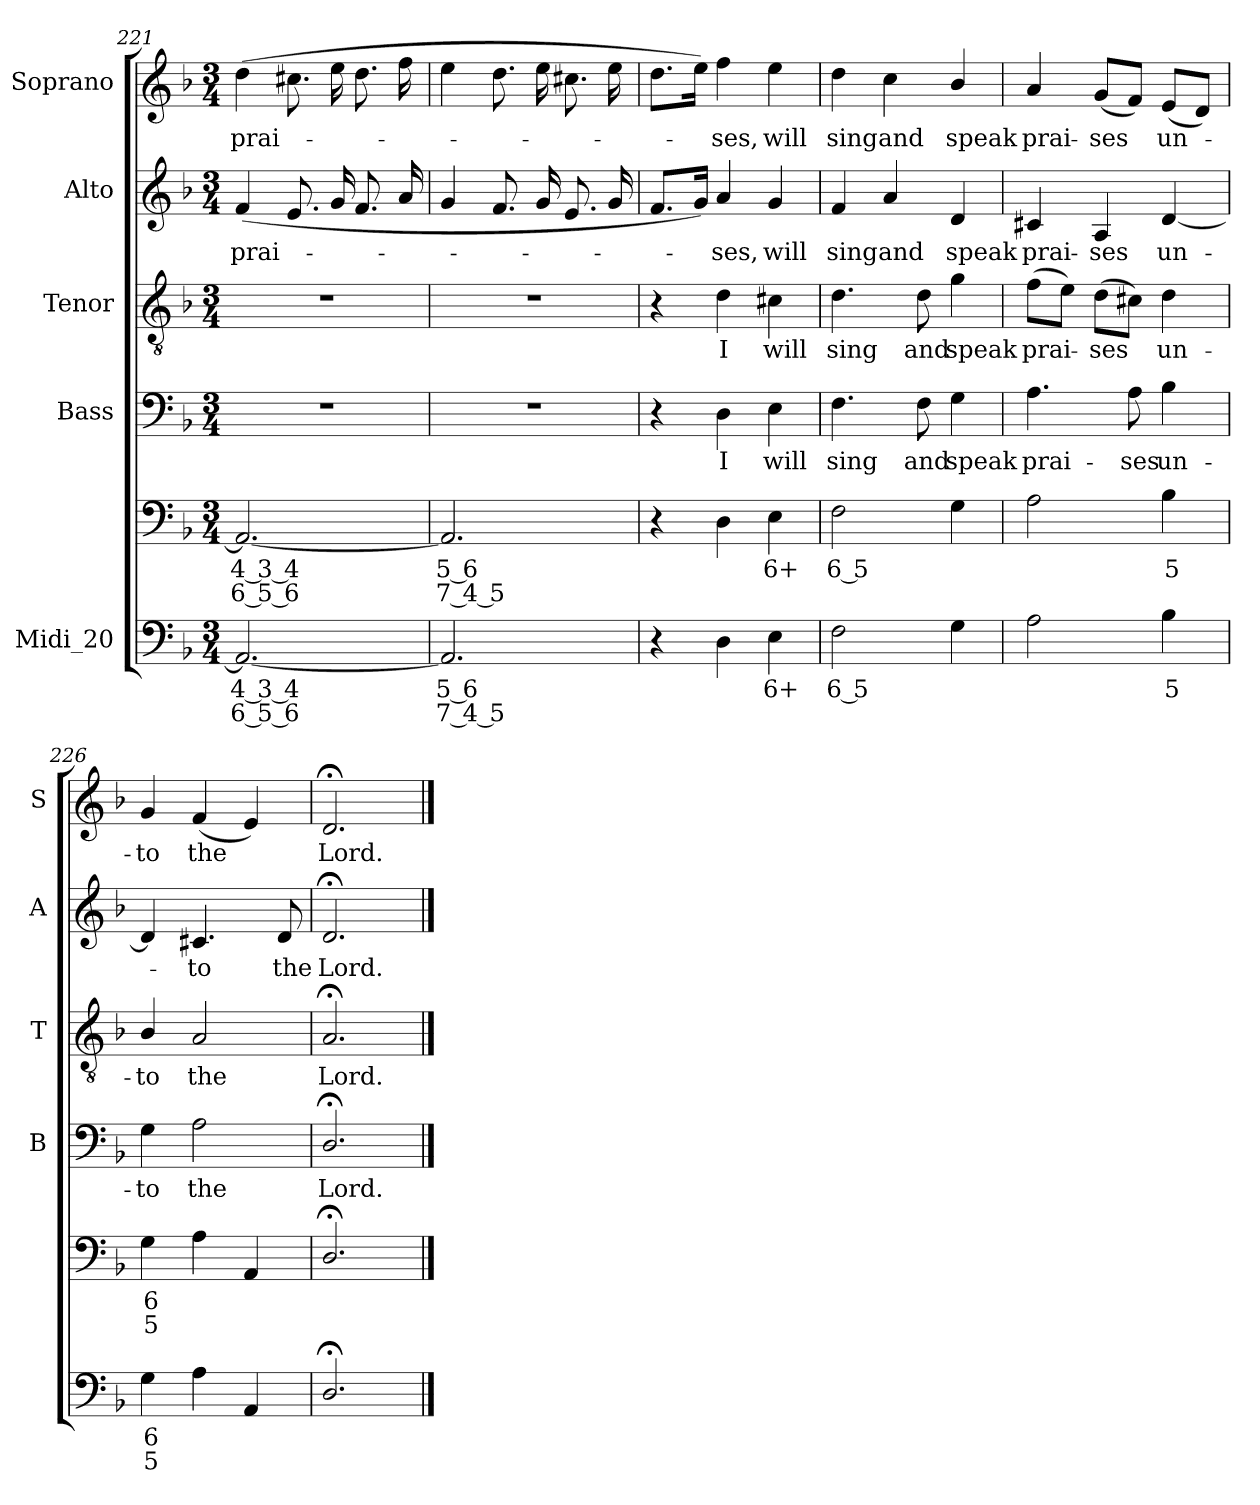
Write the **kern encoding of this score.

**kern	**text	**text	**kern	**text	**text	**kern	**text	**kern	**text	**kern	**text	**kern	**text
*part5	*part5	*part5	*part5	*part5	*part5	*part4	*part4	*part3	*part3	*part2	*part2	*part1	*part1
*staff6	*staff6	*staff6	*staff5	*staff5	*staff5	*staff4	*staff4	*staff3	*staff3	*staff2	*staff2	*staff1	*staff1
*I"Midi_20	*	*	*	*	*	*I"Bass	*	*I"Tenor	*	*I"Alto	*	*I"Soprano	*
*	*	*	*	*	*	*I'B	*	*I'T	*	*I'A	*	*I'S	*
!!LO:LB:g=z
*clefF4	*	*	*clefF4	*	*	*clefF4	*	*clefGv2	*	*clefG2	*	*clefG2	*
*k[b-]	*	*	*k[b-]	*	*	*k[b-]	*	*k[b-]	*	*k[b-]	*	*k[b-]	*
*F:	*	*	*F:	*	*	*F:	*	*F:	*	*F:	*	*F:	*
*M3/4	*	*	*M3/4	*	*	*M3/4	*	*M3/4	*	*M3/4	*	*M3/4	*
=221	=221	=221	=221	=221	=221	=221	=221	=221	=221	=221	=221	=221	=221
!	!LO:LY:b	!LO:LY:b	!	!LO:LY:b	!LO:LY:b	!LO:N:vis=1	!	!LO:N:vis=1	!	!	!LO:LY:b	!	!LO:LY:b
2.AA_	4 3 4	6 5 6	2.AA_	4 3 4	6 5 6	2.r	.	2.r	.	(<4f	prai-	(>4dd	prai-
.	.	.	.	.	.	.	.	.	.	8.eL	.	8.cc#XL	.
.	.	.	.	.	.	.	.	.	.	16gL	.	16eeL	.
.	.	.	.	.	.	.	.	.	.	8.f	.	8.dd	.
.	.	.	.	.	.	.	.	.	.	16aJ	.	16ffJ	.
=222	=222	=222	=222	=222	=222	=222	=222	=222	=222	=222	=222	=222	=222
!	!LO:LY:b	!LO:LY:b	!	!LO:LY:b	!LO:LY:b	!LO:N:vis=1	!	!LO:N:vis=1	!	!	!	!	!
2.AA]	5 6	7 4 5	2.AA]	5 6	7 4 5	2.r	.	2.r	.	4g	.	4ee	.
.	.	.	.	.	.	.	.	.	.	8.fL	.	8.ddL	.
.	.	.	.	.	.	.	.	.	.	16gL	.	16eeL	.
.	.	.	.	.	.	.	.	.	.	8.e	.	8.cc#X	.
.	.	.	.	.	.	.	.	.	.	16gJ	.	16eeJ	.
=223	=223	=223	=223	=223	=223	=223	=223	=223	=223	=223	=223	=223	=223
4r	.	.	4r	.	.	4r	.	4r	.	8.fL	.	8.ddL	.
.	.	.	.	.	.	.	.	.	.	16gJ)	.	16eeJ)	.
!	!	!	!	!	!	!	!LO:LY:b	!	!LO:LY:b	!	!LO:LY:b	!	!LO:LY:b
4D	.	.	4D	.	.	4D	I	4d	I	4a	ses,	4ff	ses,
!	!LO:LY:b	!	!	!LO:LY:b	!	!	!LO:LY:b	!	!LO:LY:b	!	!LO:LY:b	!	!LO:LY:b
4E	6+	.	4E	6+	.	4E	will	4c#X	will	4g	will	4ee	will
=224	=224	=224	=224	=224	=224	=224	=224	=224	=224	=224	=224	=224	=224
!	!LO:LY:b	!	!	!LO:LY:b	!	!	!LO:LY:b	!	!LO:LY:b	!	!LO:LY:b	!	!LO:LY:b
2F	6 5	.	2F	6 5	.	4.F	sing	4.d	sing	4f	sing	4dd	sing
!	!	!	!	!	!	!	!	!	!	!	!LO:LY:b	!	!LO:LY:b
.	.	.	.	.	.	.	.	.	.	4a	and	4cc	and
!	!	!	!	!	!	!	!LO:LY:b	!	!LO:LY:b	!	!	!	!
.	.	.	.	.	.	8F	and	8d	and	.	.	.	.
!	!	!	!	!	!	!	!LO:LY:b	!	!LO:LY:b	!	!LO:LY:b	!	!LO:LY:b
4G	.	.	4G	.	.	4G	speak	4g	speak	4d	speak	4b-/	speak
=225	=225	=225	=225	=225	=225	=225	=225	=225	=225	=225	=225	=225	=225
!	!	!	!	!	!	!	!LO:LY:b	!	!LO:LY:b	!	!LO:LY:b	!	!LO:LY:b
2A	.	.	2A	.	.	4.A	prai-	(>8fL	prai-	4c#X	prai-	4a	prai-
.	.	.	.	.	.	.	.	8eJ)	.	.	.	.	.
!	!	!	!	!	!	!	!	!	!LO:LY:b	!	!LO:LY:b	!	!LO:LY:b
.	.	.	.	.	.	.	.	(>8dL	ses	4A	-ses	(<8gL	-ses
!	!	!	!	!	!	!	!LO:LY:b	!	!	!	!	!	!
.	.	.	.	.	.	8A	-ses	8c#XJ)	.	.	.	8fJ)	.
!	!LO:LY:b	!	!	!LO:LY:b	!	!	!LO:LY:b	!	!LO:LY:b	!	!LO:LY:b	!	!LO:LY:b
4B-	5	.	4B-	5	.	4B-	un-	4d	un-	[4d	un-	(<8eL	un-
.	.	.	.	.	.	.	.	.	.	.	.	8dJ)	.
=226	=226	=226	=226	=226	=226	=226	=226	=226	=226	=226	=226	=226	=226
!	!LO:LY:b	!LO:LY:b	!	!LO:LY:b	!LO:LY:b	!	!LO:LY:b	!	!LO:LY:b	!	!	!	!LO:LY:b
4G	6	5	4G	6	5	4G	-to	4B-/	-to	4d]	.	4g	to
!	!	!	!	!	!	!	!LO:LY:b	!	!LO:LY:b	!	!LO:LY:b	!	!LO:LY:b
4A	.	.	4A	.	.	2A	the	2A	the	4.c#X	to	(<4f	the
4AA	.	.	4AA	.	.	.	.	.	.	.	.	4e)	.
!	!	!	!	!	!	!	!	!	!	!	!LO:LY:b	!	!
.	.	.	.	.	.	.	.	.	.	8d	the	.	.
=227	=227	=227	=227	=227	=227	=227	=227	=227	=227	=227	=227	=227	=227
!	!	!	!	!	!	!	!LO:LY:b	!	!LO:LY:b	!	!LO:LY:b	!	!LO:LY:b
2.D;/	.	.	2.D;/	.	.	2.D;</	Lord.	2.A;<	Lord.	2.d;<	Lord.	2.d;<	Lord.
==	==	==	==	==	==	==	==	==	==	==	==	==	==
*-	*-	*-	*-	*-	*-	*-	*-	*-	*-	*-	*-	*-	*-
